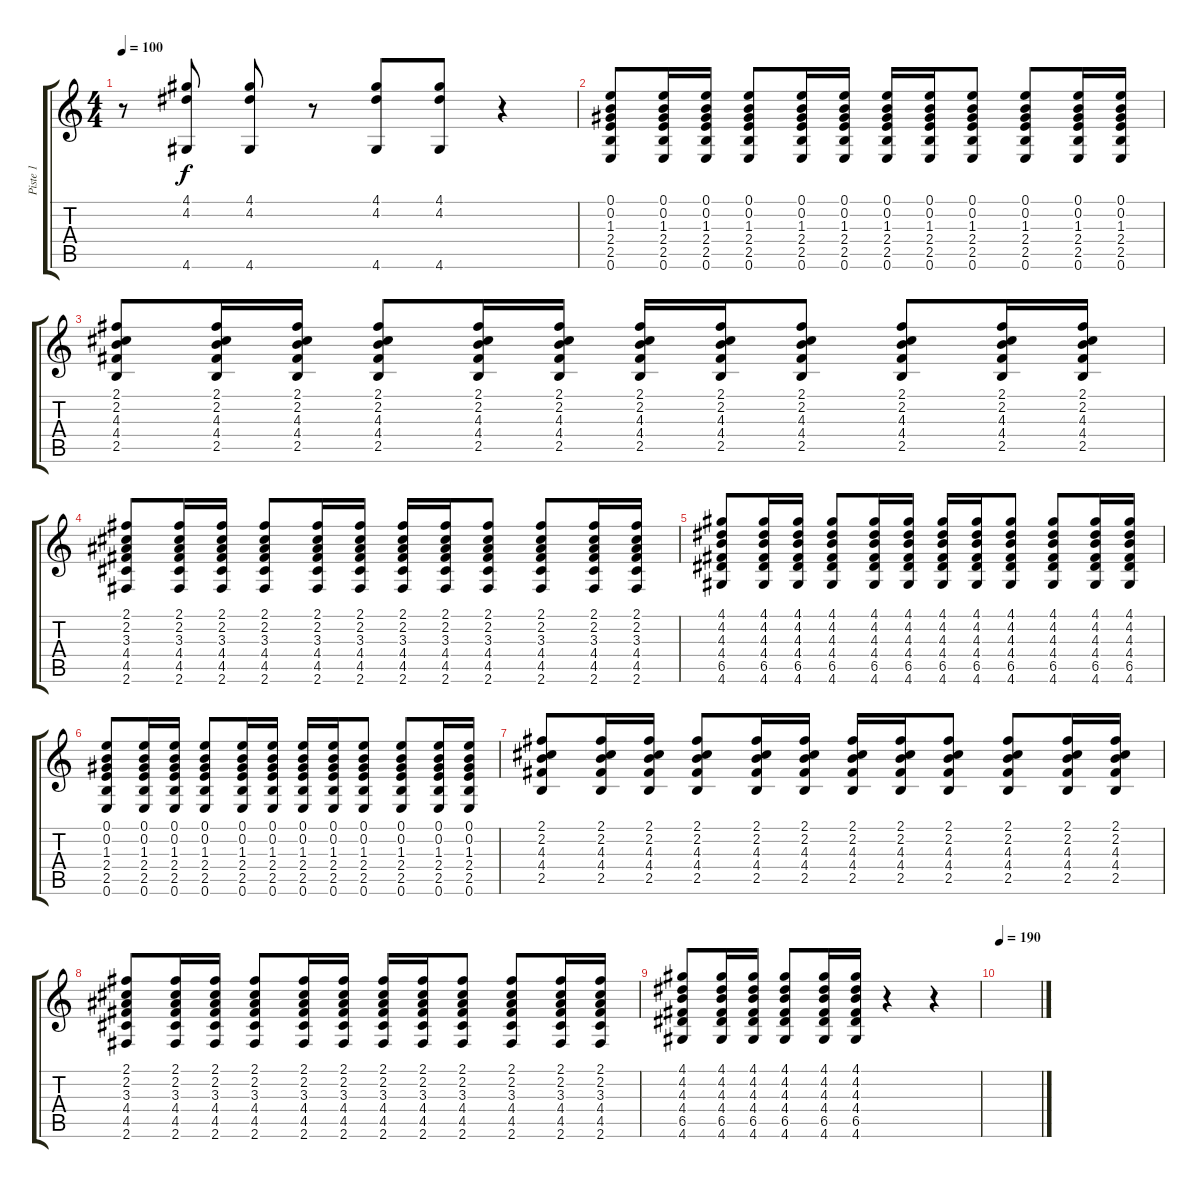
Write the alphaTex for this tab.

\track ("Piste 1" "Piste 1") {instrument acousticguitarsteel}
\staff {score tabs}
\tuning (E4 B3 G3 D3 A2 E2) {hide}
\ts (4 4)
\tempo 100
\clef g2
\ks c
r.8{dy f} (4.1 4.2 4.6).8 (4.1 4.2 4.6).8 r.8 (4.1 4.2 4.6).8 (4.1 4.2 4.6).8 r.4 |
(0.1 0.2 1.3 2.4 2.5 0.6).8 (0.1 0.2 1.3 2.4 2.5 0.6).16 (0.1 0.2 1.3 2.4 2.5 0.6).16 (0.1 0.2 1.3 2.4 2.5 0.6).8 (0.1 0.2 1.3 2.4 2.5 0.6).16 (0.1 0.2 1.3 2.4 2.5 0.6).16 (0.1 0.2 1.3 2.4 2.5 0.6).16 (0.1 0.2 1.3 2.4 2.5 0.6).16 (0.1 0.2 1.3 2.4 2.5 0.6).8 (0.1 0.2 1.3 2.4 2.5 0.6).8 (0.1 0.2 1.3 2.4 2.5 0.6).16 (0.1 0.2 1.3 2.4 2.5 0.6).16 |
(2.1 2.2 4.3 4.4 2.5).8 (2.1 2.2 4.3 4.4 2.5).16 (2.1 2.2 4.3 4.4 2.5).16 (2.1 2.2 4.3 4.4 2.5).8 (2.1 2.2 4.3 4.4 2.5).16 (2.1 2.2 4.3 4.4 2.5).16 (2.1 2.2 4.3 4.4 2.5).16 (2.1 2.2 4.3 4.4 2.5).16 (2.1 2.2 4.3 4.4 2.5).8 (2.1 2.2 4.3 4.4 2.5).8 (2.1 2.2 4.3 4.4 2.5).16 (2.1 2.2 4.3 4.4 2.5).16 |
(2.1 2.2 3.3 4.4 4.5 2.6).8 (2.1 2.2 3.3 4.4 4.5 2.6).16 (2.1 2.2 3.3 4.4 4.5 2.6).16 (2.1 2.2 3.3 4.4 4.5 2.6).8 (2.1 2.2 3.3 4.4 4.5 2.6).16 (2.1 2.2 3.3 4.4 4.5 2.6).16 (2.1 2.2 3.3 4.4 4.5 2.6).16 (2.1 2.2 3.3 4.4 4.5 2.6).16 (2.1 2.2 3.3 4.4 4.5 2.6).8 (2.1 2.2 3.3 4.4 4.5 2.6).8 (2.1 2.2 3.3 4.4 4.5 2.6).16 (2.1 2.2 3.3 4.4 4.5 2.6).16 |
(4.1 4.2 4.3 4.4 6.5 4.6).8 (4.1 4.2 4.3 4.4 6.5 4.6).16 (4.1 4.2 4.3 4.4 6.5 4.6).16 (4.1 4.2 4.3 4.4 6.5 4.6).8 (4.1 4.2 4.3 4.4 6.5 4.6).16 (4.1 4.2 4.3 4.4 6.5 4.6).16 (4.1 4.2 4.3 4.4 6.5 4.6).16 (4.1 4.2 4.3 4.4 6.5 4.6).16 (4.1 4.2 4.3 4.4 6.5 4.6).8 (4.1 4.2 4.3 4.4 6.5 4.6).8 (4.1 4.2 4.3 4.4 6.5 4.6).16 (4.1 4.2 4.3 4.4 6.5 4.6).16 |
(0.1 0.2 1.3 2.4 2.5 0.6).8 (0.1 0.2 1.3 2.4 2.5 0.6).16 (0.1 0.2 1.3 2.4 2.5 0.6).16 (0.1 0.2 1.3 2.4 2.5 0.6).8 (0.1 0.2 1.3 2.4 2.5 0.6).16 (0.1 0.2 1.3 2.4 2.5 0.6).16 (0.1 0.2 1.3 2.4 2.5 0.6).16 (0.1 0.2 1.3 2.4 2.5 0.6).16 (0.1 0.2 1.3 2.4 2.5 0.6).8 (0.1 0.2 1.3 2.4 2.5 0.6).8 (0.1 0.2 1.3 2.4 2.5 0.6).16 (0.1 0.2 1.3 2.4 2.5 0.6).16 |
(2.1 2.2 4.3 4.4 2.5).8 (2.1 2.2 4.3 4.4 2.5).16 (2.1 2.2 4.3 4.4 2.5).16 (2.1 2.2 4.3 4.4 2.5).8 (2.1 2.2 4.3 4.4 2.5).16 (2.1 2.2 4.3 4.4 2.5).16 (2.1 2.2 4.3 4.4 2.5).16 (2.1 2.2 4.3 4.4 2.5).16 (2.1 2.2 4.3 4.4 2.5).8 (2.1 2.2 4.3 4.4 2.5).8 (2.1 2.2 4.3 4.4 2.5).16 (2.1 2.2 4.3 4.4 2.5).16 |
(2.1 2.2 3.3 4.4 4.5 2.6).8 (2.1 2.2 3.3 4.4 4.5 2.6).16 (2.1 2.2 3.3 4.4 4.5 2.6).16 (2.1 2.2 3.3 4.4 4.5 2.6).8 (2.1 2.2 3.3 4.4 4.5 2.6).16 (2.1 2.2 3.3 4.4 4.5 2.6).16 (2.1 2.2 3.3 4.4 4.5 2.6).16 (2.1 2.2 3.3 4.4 4.5 2.6).16 (2.1 2.2 3.3 4.4 4.5 2.6).8 (2.1 2.2 3.3 4.4 4.5 2.6).8 (2.1 2.2 3.3 4.4 4.5 2.6).16 (2.1 2.2 3.3 4.4 4.5 2.6).16 |
(4.1 4.2 4.3 4.4 6.5 4.6).8 (4.1 4.2 4.3 4.4 6.5 4.6).16 (4.1 4.2 4.3 4.4 6.5 4.6).16 (4.1 4.2 4.3 4.4 6.5 4.6).8 (4.1 4.2 4.3 4.4 6.5 4.6).16 (4.1 4.2 4.3 4.4 6.5 4.6).16 r.4 r.4 |
\tempo 190
